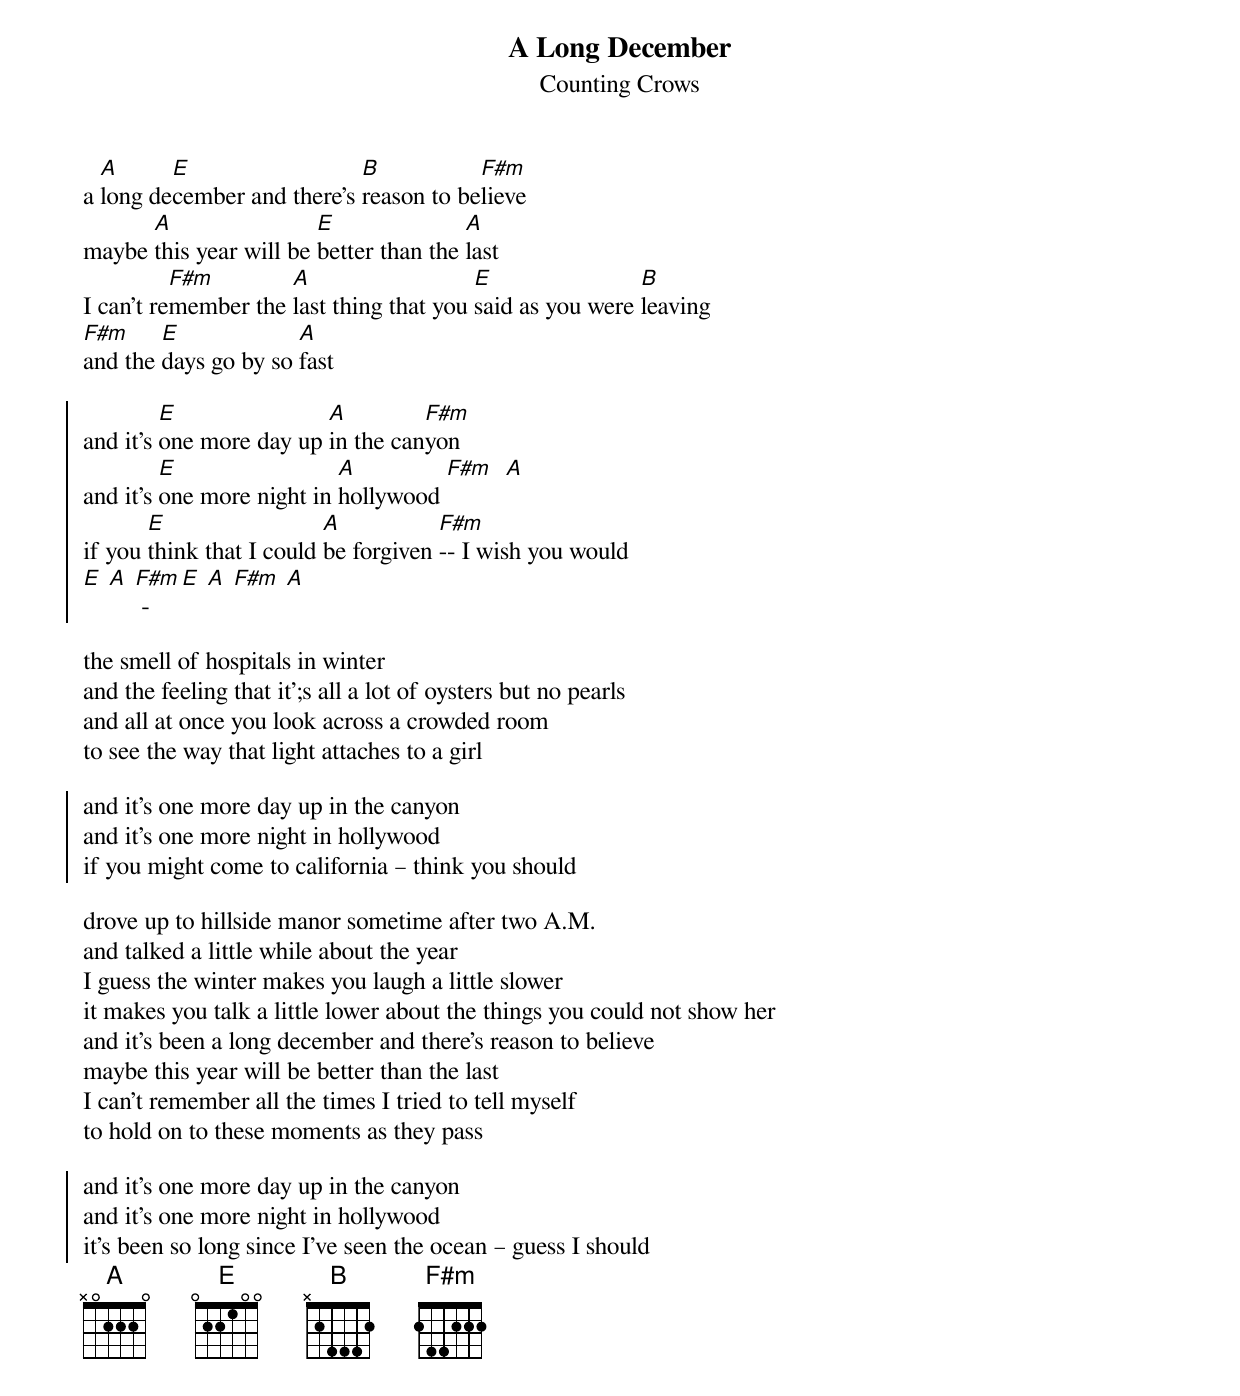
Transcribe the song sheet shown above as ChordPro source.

{t:A Long December}
{st:Counting Crows}

a [A]long de[E]cember and there's [B]reason to be[F#m]lieve
maybe [A]this year will be [E]better than the [A]last
I can't re[F#m]member the [A]last thing that you [E]said as you were [B]leaving
[F#m]and the [E]days go by so [A]fast

{soc}
and it's [E]one more day up [A]in the can[F#m]yon
and it's [E]one more night in [A]hollywood [F#m]  [A]
if you [E]think that I could [A]be forgiven [F#m]-- I wish you would
[E] [A] [F#m] - [E] [A] [F#m] [A]
{eoc}

the smell of hospitals in winter
and the feeling that it';s all a lot of oysters but no pearls
and all at once you look across a crowded room
to see the way that light attaches to a girl

{soc}
and it's one more day up in the canyon
and it's one more night in hollywood
if you might come to california – think you should
{eoc}

drove up to hillside manor sometime after two A.M.
and talked a little while about the year
I guess the winter makes you laugh a little slower
it makes you talk a little lower about the things you could not show her
and it's been a long december and there's reason to believe
maybe this year will be better than the last
I can't remember all the times I tried to tell myself
to hold on to these moments as they pass

{soc}
and it's one more day up in the canyon
and it's one more night in hollywood
it's been so long since I've seen the ocean – guess I should
{eoc}
